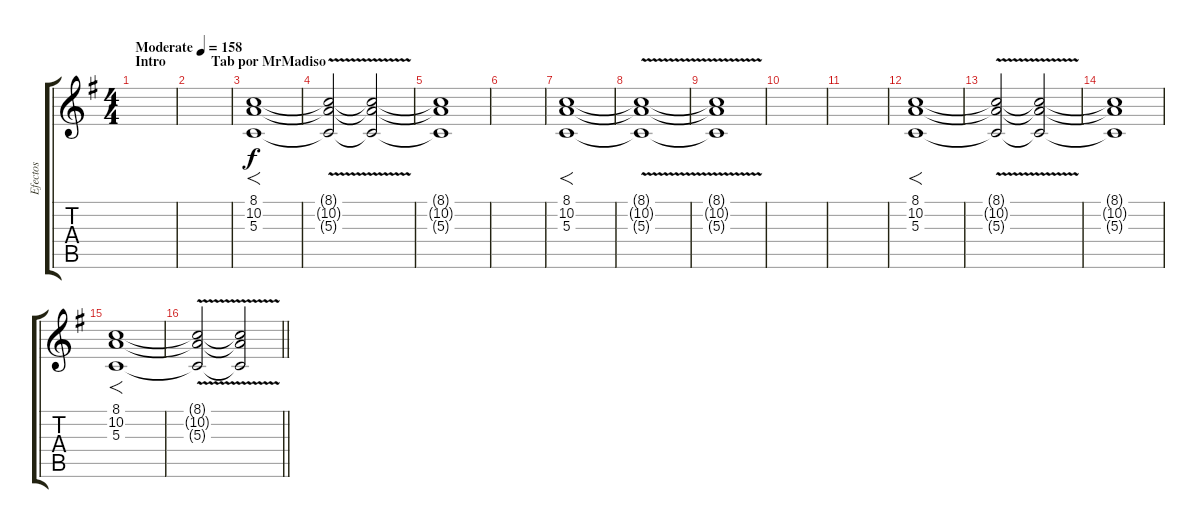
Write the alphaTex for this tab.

\track ("Efectos" "Efectos") {instrument pad7halo}
\staff {score tabs}
\tuning (E4 B3 G3 D3 A2 E2) {hide}
\ts (4 4)
\section ("" "Intro             Tab por MrMadiso")
\tempo (158 "Moderate")
\clef g2
\ks g
|
|
(8.1 10.2 5.3).1{f} |
(8.1{v t} 10.2{v t} 5.3{t}).2 (8.1{t} 10.2{t} 5.3{t}).2{volume 0} |
(8.1{t} 10.2{t} 5.3{t}).1 |
|
(8.1 10.2 5.3).1{f volume 9} |
(8.1{v t} 10.2{v t} 5.3{t}).1 |
(8.1{t} 10.2{t} 5.3{t}).1{volume 0} |
|
|
(8.1 10.2 5.3).1{f volume 8} |
(8.1{v t} 10.2{v t} 5.3{t}).2 (8.1{t} 10.2{t} 5.3{t}).2{volume 0} |
(8.1{t} 10.2{t} 5.3{t}).1 |
(8.1 10.2 5.3).1{f volume 10} |
\barLineRight lightlight
(8.1{v t} 10.2{v t} 5.3{t}).2 (8.1{t} 10.2{t} 5.3{t}).2{volume 0}
